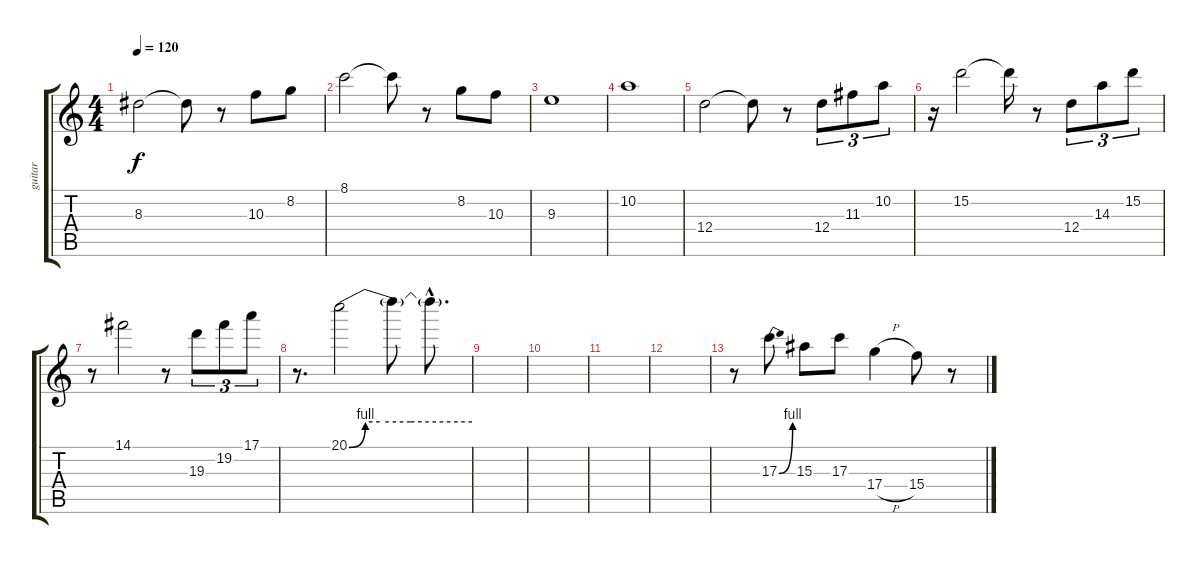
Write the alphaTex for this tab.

\track ("guitar" "guitar") {instrument distortionguitar}
\staff {score tabs}
\tuning (E4 B3 G3 D3 A2 E2) {hide}
\ts (4 4)
\tempo 120
\clef g2
\ks c
8.3.2{dy f} 8.3{t}.8 r.8 10.3.8 8.2.8 |
8.1.2 8.1{t}.8 r.8 8.2.8 10.3.8 |
9.3.1 |
10.2.1 |
12.4.2 12.4{t}.8 r.8 12.4.8{tu (3 2)} 11.3.8{tu (3 2)} 10.2.8{tu (3 2)} |
r.16 15.2.2 15.2{t}.16 r.8 12.4.8{tu (3 2)} 14.3.8{tu (3 2)} 15.2.8{tu (3 2)} |
r.8 14.1.2 r.8 19.3.8{tu (3 2)} 19.2.8{tu (3 2)} 17.1.8{tu (3 2)} |
r.8{d} 20.1{be (custom 0 0 8 4 15 4 30 4 60 4)}.2 20.1{t}.8 20.1{hac t}.8{d} |
|
|
|
|
r.8 17.3{be (bend 0 0 60 4)}.8 15.3.8 17.3.8 17.4{h}.4 15.4.8 r.8
